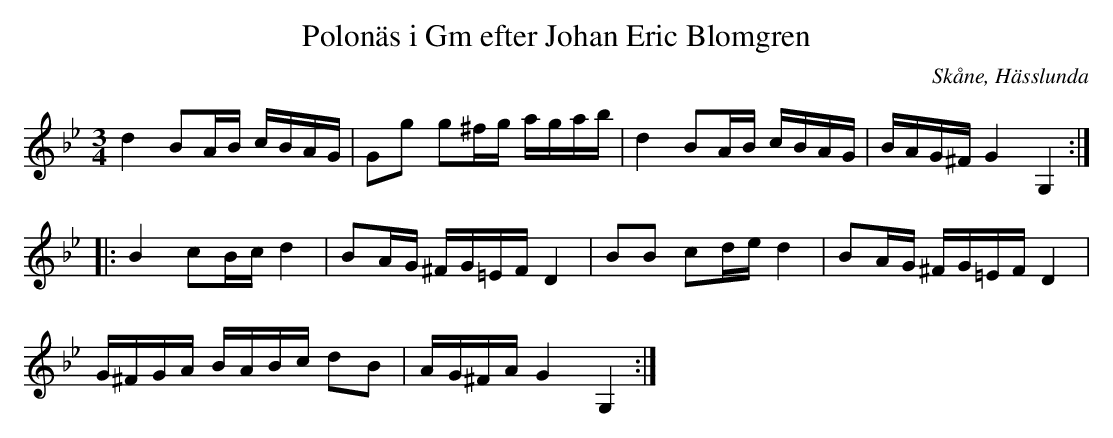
X:1
T:Polonäs i Gm efter Johan Eric Blomgren
O:Skåne, Hässlunda
M:3/4
L:1/16
K:Gm
d4 B2AB cBAG | G2g2 g2^fg agab | d4 B2AB cBAG | BAG^F G4 G,4 ::
B4 c2Bc d4 | B2AG ^FG=EF D4 | B2B2 c2de d4 | B2AG ^FG=EF D4 |
G^FGA BABc d2B2 | AG^FA G4 G,4 :|
